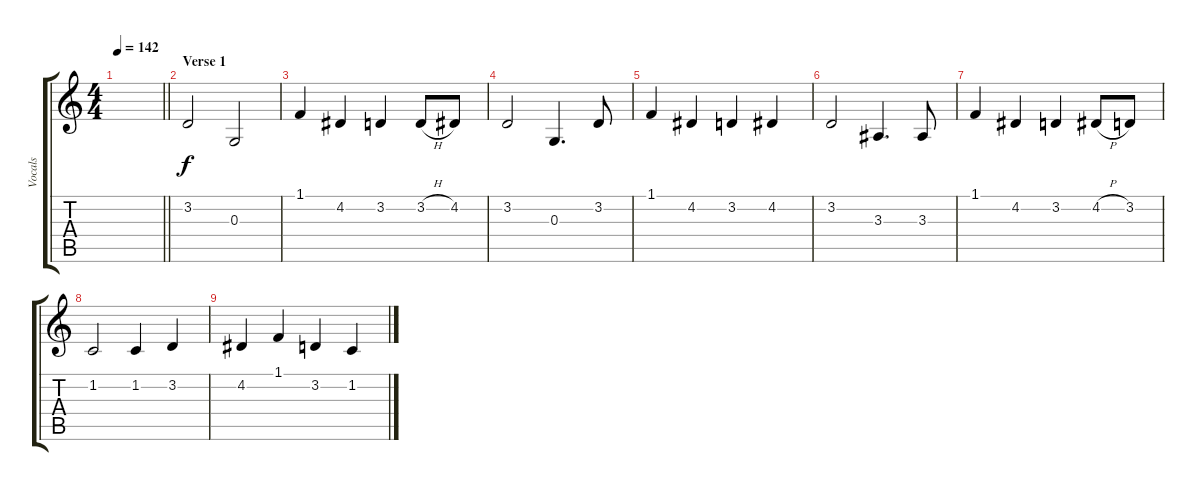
\track ("Vocals" "Vocals") {instrument flute}
\staff {score tabs}
\tuning (E4 B3 G3 D3 A2 E2) {hide}
\ts (4 4)
\tempo 142
\clef g2
\barLineRight lightlight
\ks c
|
\section ("" "Verse 1")
3.2.2 0.3.2 |
1.1.4 4.2.4 3.2.4 3.2{h}.8 4.2.8 |
3.2.2 0.3.4{d} 3.2.8 |
1.1.4 4.2.4 3.2.4 4.2.4 |
3.2.2 3.3.4{d} 3.3.8 |
1.1.4 4.2.4 3.2.4 4.2{h}.8 3.2.8 |
1.2.2 1.2.4 3.2.4 |
4.2.4 1.1.4 3.2.4 1.2.4
